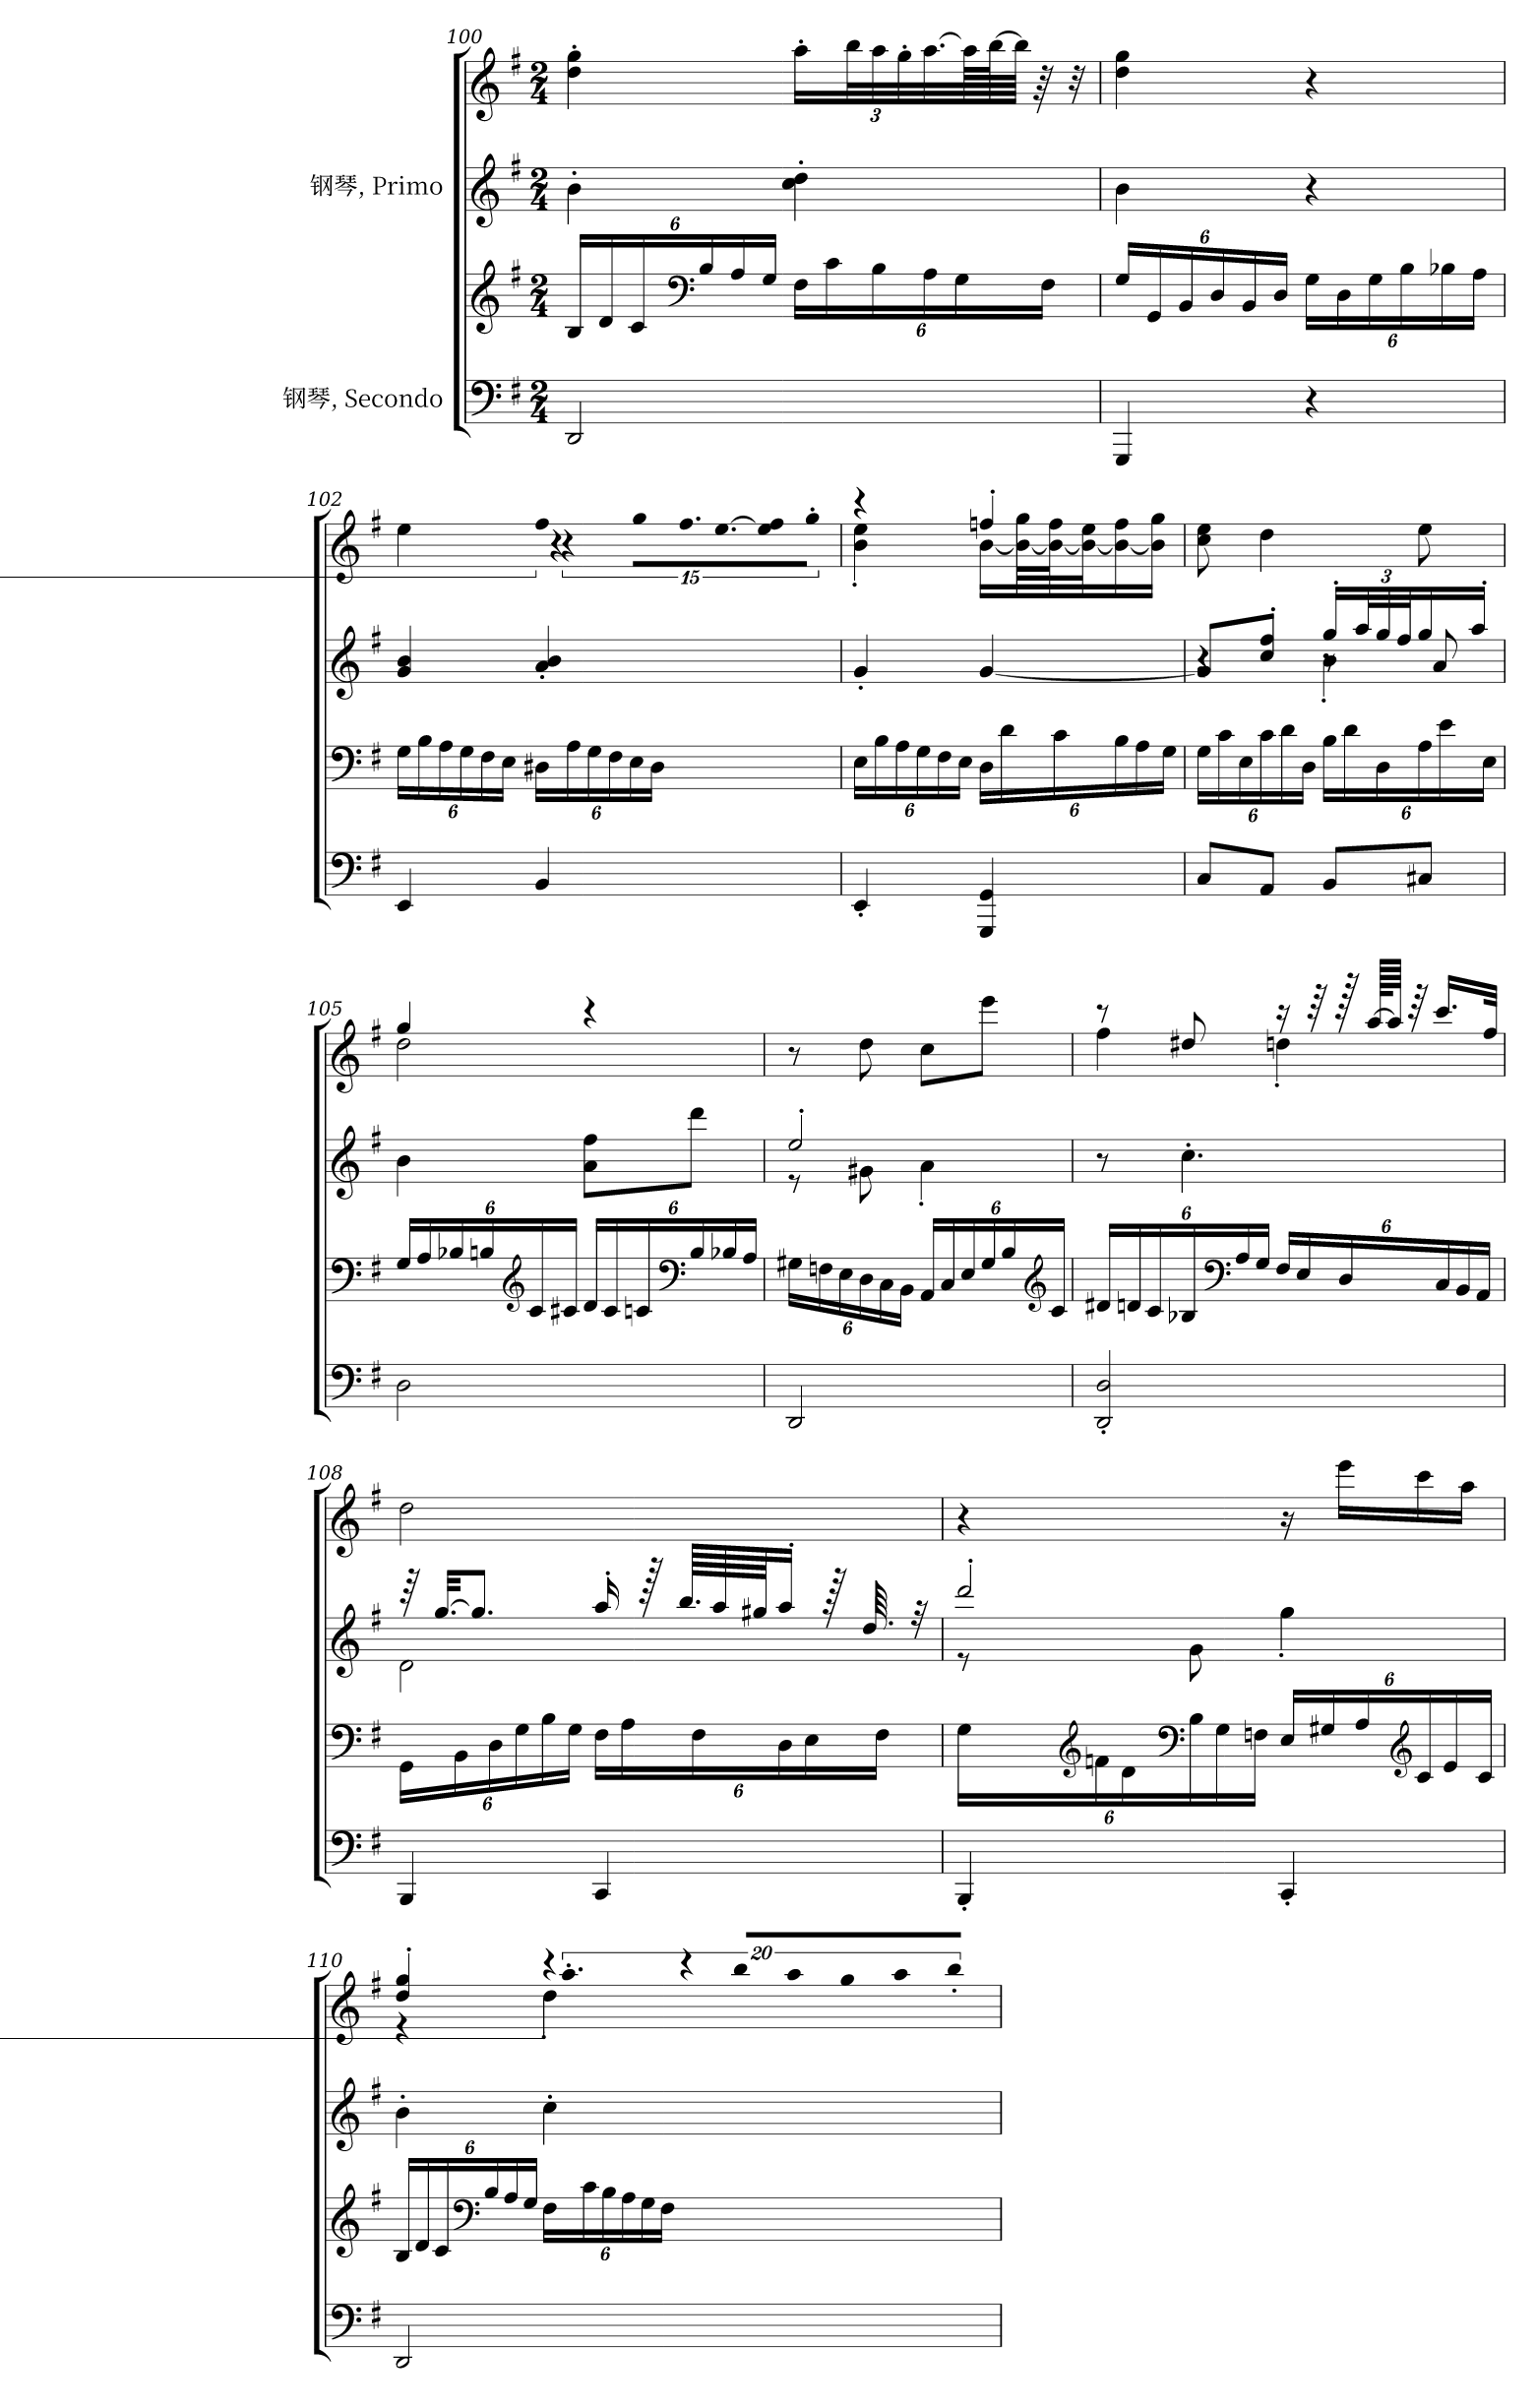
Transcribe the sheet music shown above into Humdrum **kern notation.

**kern	**kern	**kern	**kern
*part2	*part2	*part1	*part1
*staff4	*staff3	*staff2	*staff1
*I"钢琴, Secondo	*	*I"钢琴, Primo	*
*clefF4	*clefG2	*clefG2	*clefG2
*k[f#]	*k[f#]	*k[f#]	*k[f#]
*M2/4	*M2/4	*M2/4	*M2/4
*	*Xbrackettup	*	*
=100	=100	=100	=100
2DD/	24B/LL	4b'\	4dd\' 4gg\'
.	24d/	.	.
.	24c/	.	.
*	*clefF4	*	*
.	24B/	.	.
.	24A/	.	.
.	24G/JJ	.	.
.	24F#\LL	4cc\' 4dd\'	16aa'\LL
.	24c\	.	.
*	*	*	*Xbrackettup
.	.	.	48bb\L
.	24B\	.	48aa\
.	.	.	48gg'\
.	24A\	.	[32.aa\
.	24G\	.	.
.	.	.	128aa\LL]
.	.	.	[128bb\J
.	.	.	64bb\JJJJ]
.	.	.	64r
.	24F#\JJ	.	.
.	.	.	32r
!!LO:LB:g=z
=101	=101	=101	=101
4GGG/	24G/LL	4b\	4dd\ 4gg\
.	24GG/	.	.
.	24BB/	.	.
.	24D/	.	.
.	24BB/	.	.
.	24D/JJ	.	.
4r	24G\LL	4r	4r
.	24D\	.	.
.	24G\	.	.
.	24B\	.	.
.	24B-X\	.	.
.	24A\JJ	.	.
=102	=102	=102	=102
4EE/	24G\LL	4g/ 4b/	4ee\
.	24B\	.	.
.	24A\	.	.
.	24G\	.	.
.	24F#\	.	.
.	24E\JJ	.	.
*	*	*	*brackettup
!	!	!	!LO:N:vis=256%9
4BB/	24D#X\LL	4a/' 4b/'	960%17ff#\
!	!	!	!LO:N:vis=64
.	.	.	960%17r
.	.	.	1920ryy
!	!	!	!LO:N:vis=32
.	.	.	640%23r
.	24A\	.	.
!	!	!	!LO:N:vis=256%9
.	.	.	960%17gg\LLLL
.	24G\	.	.
!	!	!	!LO:N:vis=32.
.	.	.	640%17ff#\
!	!	!	!LO:N:vis=256.
.	.	.	[1920%17ee\JJK
.	24F#\	.	16ee\] 16ff#\
.	24E\	.	.
.	.	.	16gg'\JJ
.	24D#\JJ	.	.
!!LO:LB:g=z
=103	=103	=103	=103
*	*	*	*^
4EE'/	24E\LL	4g'/	4r	4b\' 4ee\'
.	24B\	.	.	.
.	24A\	.	.	.
.	24G\	.	.	.
.	24F#\	.	.	.
.	24E\JJ	.	.	.
4GGG/ 4GG/	24D\LL	[4g/	4ffn'/	[16b\LL
.	24d\	.	.	.
.	.	.	.	64b\_ 64gg\LL
.	.	.	.	64b\_ 64ff\J
.	24c\	.	.	.
.	.	.	.	32b\_ 32ee\J
.	24B\	.	.	16b\_ 16ff\
.	24A\	.	.	.
.	.	.	.	16b\] 16gg\JJ
.	24G\JJ	.	.	.
*	*	*	*v	*v
=104	=104	=104	=104
*	*	*^	*
*	*	*	*^	*
8C/L	24G\LL	8g/L]	4r	4r	8cc\ 8ee\
.	24c\	.	.	.	.
.	24E\	.	.	.	.
8AA/J	24c\	8cc/' 8ff#/'J	.	.	4dd\
.	24d\	.	.	.	.
.	24D\JJ	.	.	.	.
8BB/L	24B\LL	16gg'/LL	4b'\	8r	.
.	24d\	.	.	.	.
*	*	*Xbrackettup	*	*	*
.	.	48aa/L	.	.	.
.	24D\	48gg/	.	.	.
.	.	48ff#/J	.	.	.
8C#X/J	24A\	16gg/	.	8a/	8ee\
.	24e\	.	.	.	.
.	.	16aa'/JJ	.	.	.
.	24E\JJ	.	.	.	.
*	*	*v	*v	*v	*
!!LO:PB:g=z
=105	=105	=105	=105
*	*	*	*^
2D\	24G/LL	4b\	4gg/	2dd\
.	24A/	.	.	.
.	24B-X/	.	.	.
.	24Bn/	.	.	.
*	*clefG2	*	*	*
.	24c/	.	.	.
.	24c#X/JJ	.	.	.
.	24d/LL	8a\ 8ff#\L	4r	.
.	24c#/	.	.	.
.	24cn/	.	.	.
*	*clefF4	*	*	*
.	24B/	8ddd\J	.	.
.	24B-X/	.	.	.
.	24A/JJ	.	.	.
*	*	*	*v	*v
=106	=106	=106	=106
*	*	*^	*
2DD/	24G#X\LL	2ee'/	8r	8r
.	24Fn\	.	.	.
.	24E\	.	.	.
.	24D\	.	8g#X\	8dd\
.	24C\	.	.	.
.	24BB\JJ	.	.	.
.	24AA/LL	.	4a'\	8cc\L
.	24C/	.	.	.
.	24E/	.	.	.
.	24G#/	.	.	8eee\J
.	24B/	.	.	.
*	*clefG2	*	*	*
.	24c/JJ	.	.	.
*	*	*v	*v	*
!!LO:LB:g=z
=107	=107	=107	=107
*	*	*	*^
2DD/' 2D/'	24d#X/LL	8r	8r	4ff#\
.	24dn/	.	.	.
.	24c/	.	.	.
.	24B-X/	4.cc'\	8dd#X/	.
*	*clefF4	*	*	*
.	24A/	.	.	.
.	24G/JJ	.	.	.
.	24F#/LL	.	16r	4ddn'\
.	24E/	.	.	.
.	.	.	64r	.
.	.	.	128r	.
.	24D/	.	.	.
.	.	.	[128aa/KLLLL	.
.	.	.	64aa/JJJJ]	.
.	.	.	64r	.
.	24C/	.	16.ccc/LL	.
.	24BB/	.	.	.
.	24AA/JJ	.	.	.
.	.	.	32ff#/JJk	.
*	*	*	*v	*v
=108	=108	=108	=108
*	*	*^	*
4BBB/	24GG\LL	64r	2d\	2dd\
.	.	[32.gg/KKL	.	.
.	24BB\	.	.	.
.	.	8.gg/J]	.	.
.	24D\	.	.	.
.	24G\	.	.	.
.	24B\	.	.	.
.	24G\JJ	.	.	.
4CC/	24F#\LL	16aa'/	.	.
.	24A\	.	.	.
.	.	128r	.	.
.	.	64.bb/LLLL	.	.
.	24F#\	.	.	.
.	.	64aa/	.	.
.	.	64gg#X/JJ	.	.
.	24D\	16aa'/JJ	.	.
.	24E\	.	.	.
.	.	128r	.	.
.	.	64.dd/	.	.
.	24F#\JJ	.	.	.
.	.	32r	.	.
!!LO:LB:g=z
=109	=109	=109	=109	=109
4BBB'/	24G\LL	2ddd'/	8r	4r
*	*clefG2	*	*	*
.	24fn\	.	.	.
.	24d\	.	.	.
*	*clefF4	*	*	*
.	24B\	.	8g\	.
.	24G\	.	.	.
.	24Fn\JJ	.	.	.
4CC'/	24E/LL	.	4gg'\	16r
.	24G#X/	.	.	.
.	.	.	.	16eee\LL
.	24A/	.	.	.
*	*clefG2	*	*	*
.	24c/	.	.	16ccc\
.	24e/	.	.	.
.	.	.	.	16aa\JJ
.	24c/JJ	.	.	.
*	*	*v	*v	*
=110	=110	=110	=110
*	*	*	*^
2DD/	24B/LL	4b'\	4dd/' 4gg/'	4r
.	24d/	.	.	.
.	24c/	.	.	.
*	*clefF4	*	*	*
.	24B/	.	.	.
.	24A/	.	.	.
.	24G/JJ	.	.	.
!	!	!	!LO:N:vis=128	!
.	24F#\LL	4cc'\	1920%17r	4dd'\
!	!	!	!LO:N:vis=32.	!
.	.	.	640%17aa'/	.
.	.	.	1920ryy	.
!	!	!	!LO:N:vis=32	!
.	.	.	640%23r	.
.	24c\	.	.	.
!	!	!	!LO:N:vis=256%9	!
.	.	.	960%17bb/LLLL	.
.	24B\	.	.	.
!	!	!	!LO:N:vis=256%9	!
.	.	.	960%17aa/	.
!	!	!	!LO:N:vis=256%9	!
.	.	.	960%17gg/JJ	.
*	*	*	*MM68	*
.	24A\	.	16aa/	.
.	24G\	.	.	.
.	.	.	16bb'/JJ	.
.	24F#\JJ	.	.	.
*	*	*	*v	*v
=	=	=	=
*-	*-	*-	*-
